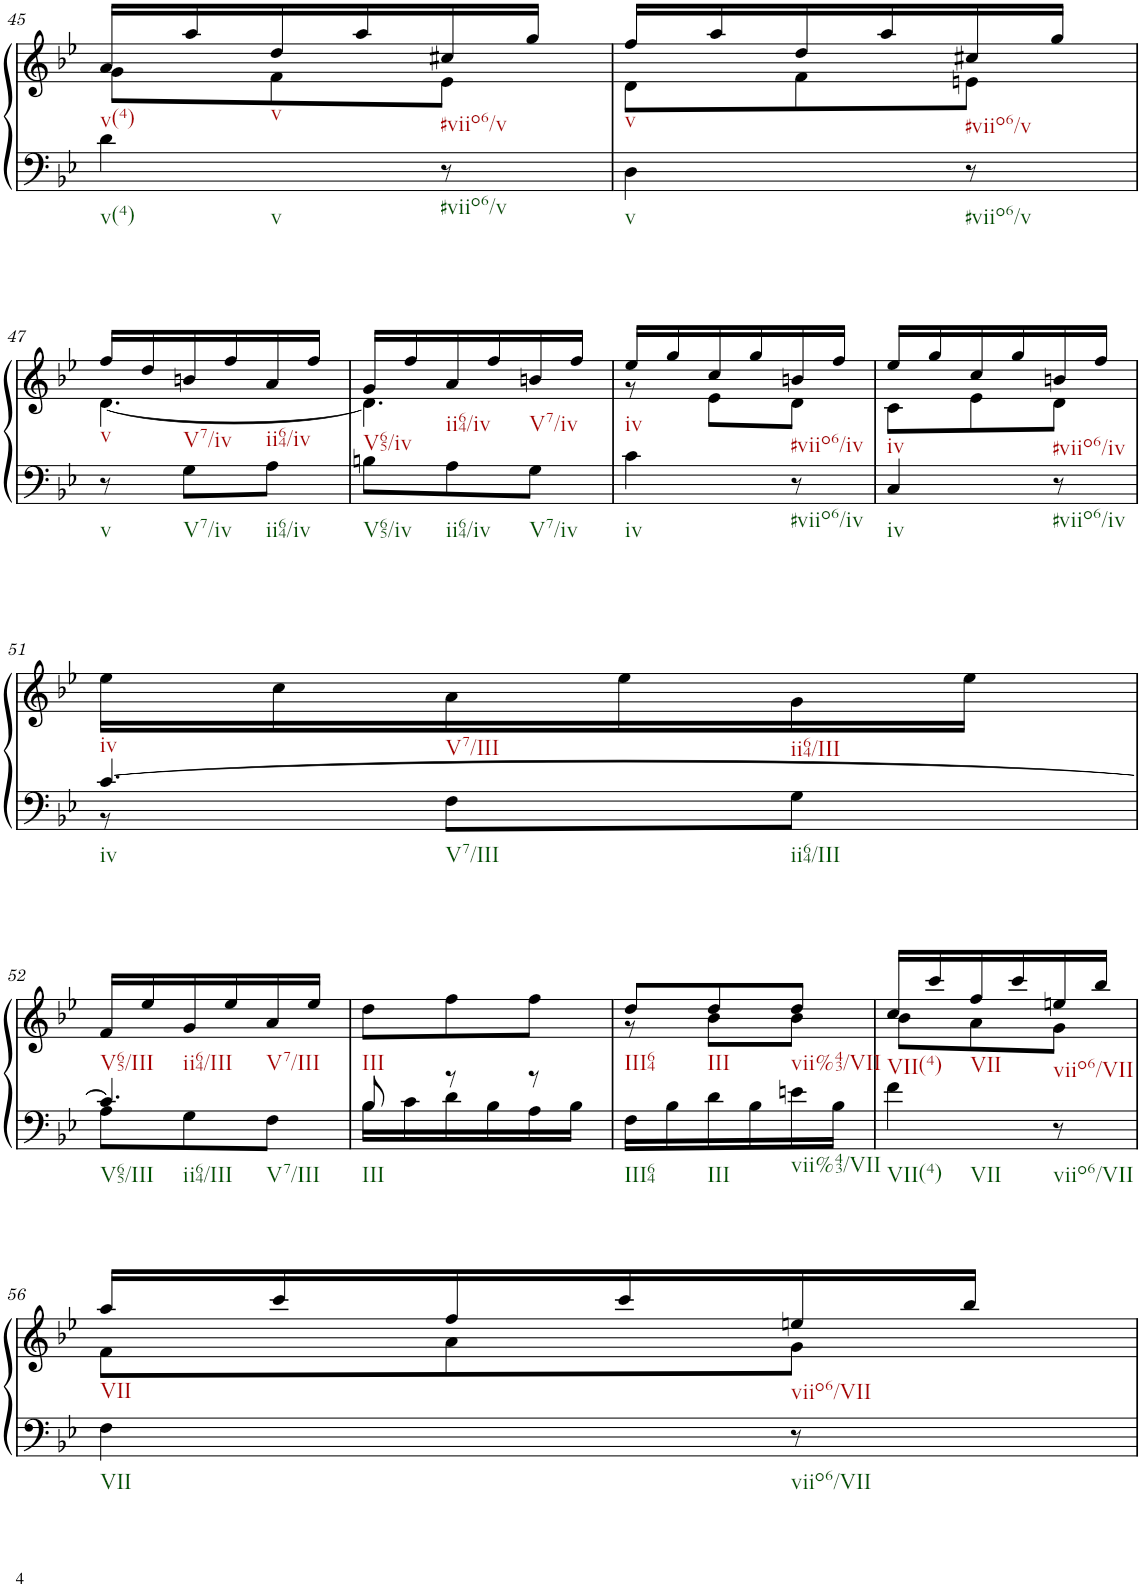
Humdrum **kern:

**kern	**kern
*part1	*part1
*staff2	*staff1
*I"unbenannt1	*
!!LO:PB:g=z
*clefF4	*clefG2
*k[b-e-]	*k[b-e-]
*M3/8	*M3/8
=45	=45
*	*^
4d\	16a/LL	8g\L
.	16aa/	.
.	16dd/	8f\
.	16aa/	.
8r	16cc#X/	8e-\J
.	16gg/JJ	.
=46	=46	=46
4D\	16ff/LL	8d\L
.	16aa/	.
.	16dd/	8f\
.	16aa/	.
8r	16cc#X/	8en\J
.	16gg/JJ	.
!!LO:LB:g=z	!!
=47	=47	=47
8r	16ff/LL	[4.d\
.	16dd/	.
8G\L	16bn/	.
.	16ff/	.
8A\J	16a/	.
.	16ff/JJ	.
=48	=48	=48
8Bn\L	16g/LL	4.d\]
.	16ff/	.
8A\	16a/	.
.	16ff/	.
8G\J	16bn/	.
.	16ff/JJ	.
=49	=49	=49
4c\	16ee-/LL	8r
.	16gg/	.
.	16cc/	8e-\L
.	16gg/	.
8r	16bn/	8d\J
.	16ff/JJ	.
=50	=50	=50
4C/	16ee-/LL	8c\L
.	16gg/	.
.	16cc/	8e-\
.	16gg/	.
8r	16bn/	8d\J
.	16ff/JJ	.
*	*v	*v
!!LO:LB:g=z
=51	=51
*^	*
[4.c/	8r	16ee-\LL
.	.	16cc\
.	8F\L	16a\
.	.	16ee-\
.	8G\J	16g\
.	.	16ee-\JJ
!!LO:LB:g=z
=52	=52	=52
4.c/]	8A\L	16f/LL
.	.	16ee-/
.	8G\	16g/
.	.	16ee-/
.	8F\J	16a/
.	.	16ee-/JJ
=53	=53	=53
8B-/	16B-\LL	8dd\L
.	16c\	.
8r	16d\	8ff\
.	16B-\	.
8r	16A\	8ff\J
.	16B-\JJ	.
*v	*v	*
=54	=54
*	*^
16F\LL	8dd/L	8r
16B-\	.	.
16d\	8dd/	8b-\L
16B-\	.	.
16en\	8dd/J	8b-\J
16B-\JJ	.	.
=55	=55	=55
4f\	16cc/LL	8b-\L
.	16ccc/	.
.	16ff/	8a\
.	16ccc/	.
8r	16een/	8g\J
.	16bb-/JJ	.
!!LO:LB:g=z	!!
=56	=56	=56
4F\	16aa/LL	8f\L
.	16ccc/	.
.	16ff/	8a\
.	16ccc/	.
8r	16een/	8g\J
.	16bb-/JJ	.
*	*v	*v
=	=
*-	*-
